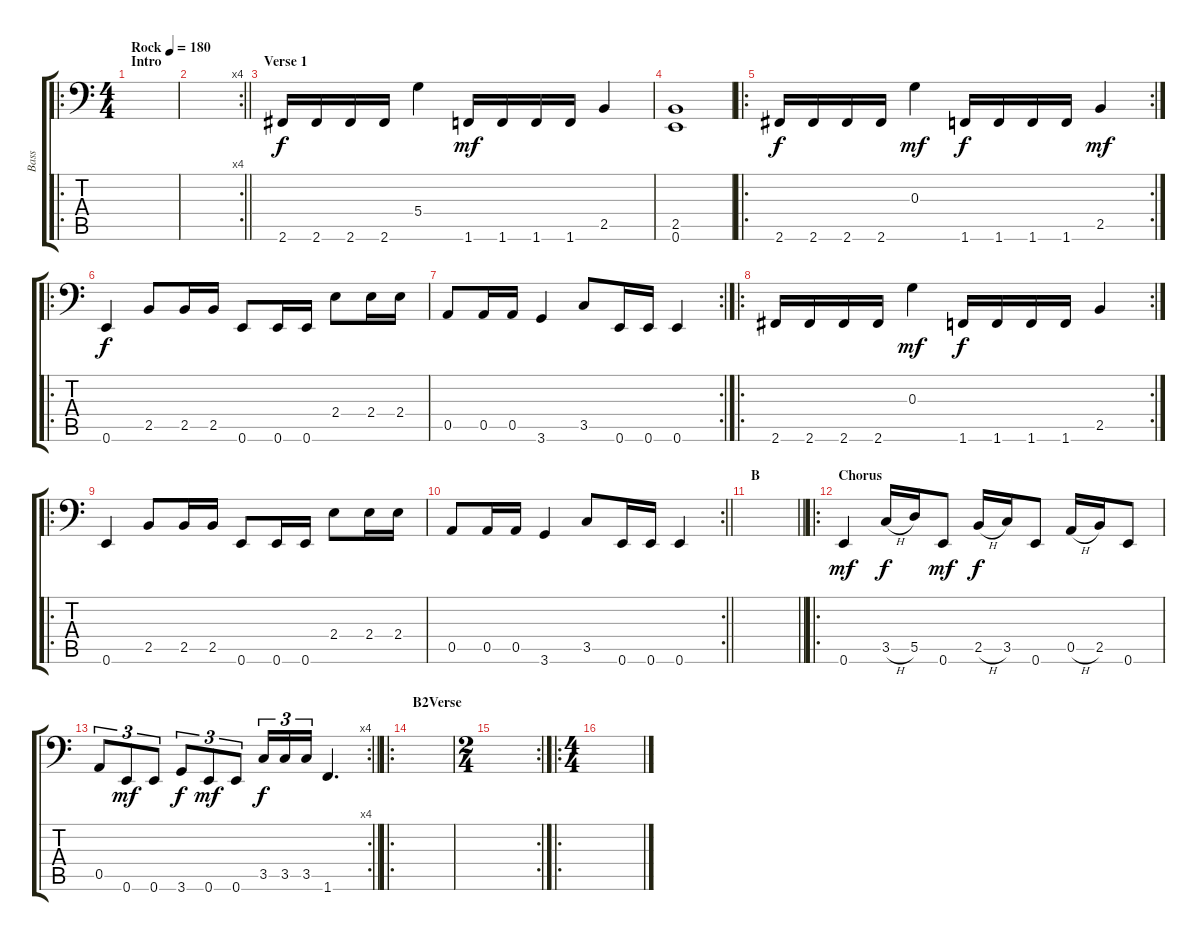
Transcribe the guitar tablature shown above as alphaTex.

\track ("Bass" "Bass") {instrument electricbassfinger}
\staff {score tabs}
\tuning (E3 B2 G2 D2 A1 E1) {hide}
\ro
\ts (4 4)
\section ("" "Intro")
\tempo (180 "Rock")
\clef f4
\ks c
|
\rc 4
\barLineRight lightlight
|
\section ("" "Verse 1")
2.6.16 2.6.16 2.6.16 2.6.16 5.4.4 1.6.16{dy mf} 1.6.16 1.6.16 1.6.16 2.5.4 |
(2.5 0.6).1 |
\ro
\rc 2
2.6.16{dy f} 2.6.16 2.6.16 2.6.16 0.3.4{dy mf} 1.6.16{dy f} 1.6.16 1.6.16 1.6.16 2.5.4{dy mf} |
\ro
0.6.4{dy f} 2.5.8 2.5.16 2.5.16 0.6.8 0.6.16 0.6.16 2.4.8 2.4.16 2.4.16 |
\rc 2
0.5.8 0.5.16 0.5.16 3.6.4 3.5.8 0.6.16 0.6.16 0.6.4 |
\ro
\rc 2
2.6.16 2.6.16 2.6.16 2.6.16 0.3.4{dy mf} 1.6.16{dy f} 1.6.16 1.6.16 1.6.16 2.5.4 |
\ro
0.6.4 2.5.8 2.5.16 2.5.16 0.6.8 0.6.16 0.6.16 2.4.8 2.4.16 2.4.16 |
\rc 2
\barLineRight lightlight
0.5.8 0.5.16 0.5.16 3.6.4 3.5.8 0.6.16 0.6.16 0.6.4 |
\section ("" "B")
\barLineRight lightlight
|
\ro
\section ("" "Chorus")
0.6.4{dy mf} 3.5{h}.16{dy f} 5.5.16 0.6.8{dy mf} 2.5{h}.16{dy f} 3.5.16 0.6.8 0.5{h}.16 2.5.16 0.6.8 |
\rc 4
\barLineRight lightlight
0.5.8{tu (3 2)} 0.6.8{tu (3 2) dy mf} 0.6.8{tu (3 2)} 3.6.8{tu (3 2) dy f} 0.6.8{tu (3 2) dy mf} 0.6.8{tu (3 2)} 3.5.16{tu (3 2) dy f} 3.5.16{tu (3 2)} 3.5.16{tu (3 2)} 1.6.4{d} |
\ro
\section ("" "B2Verse")
|
\rc 2
\ts (2 4)
|
\ro
\ts (4 4)
